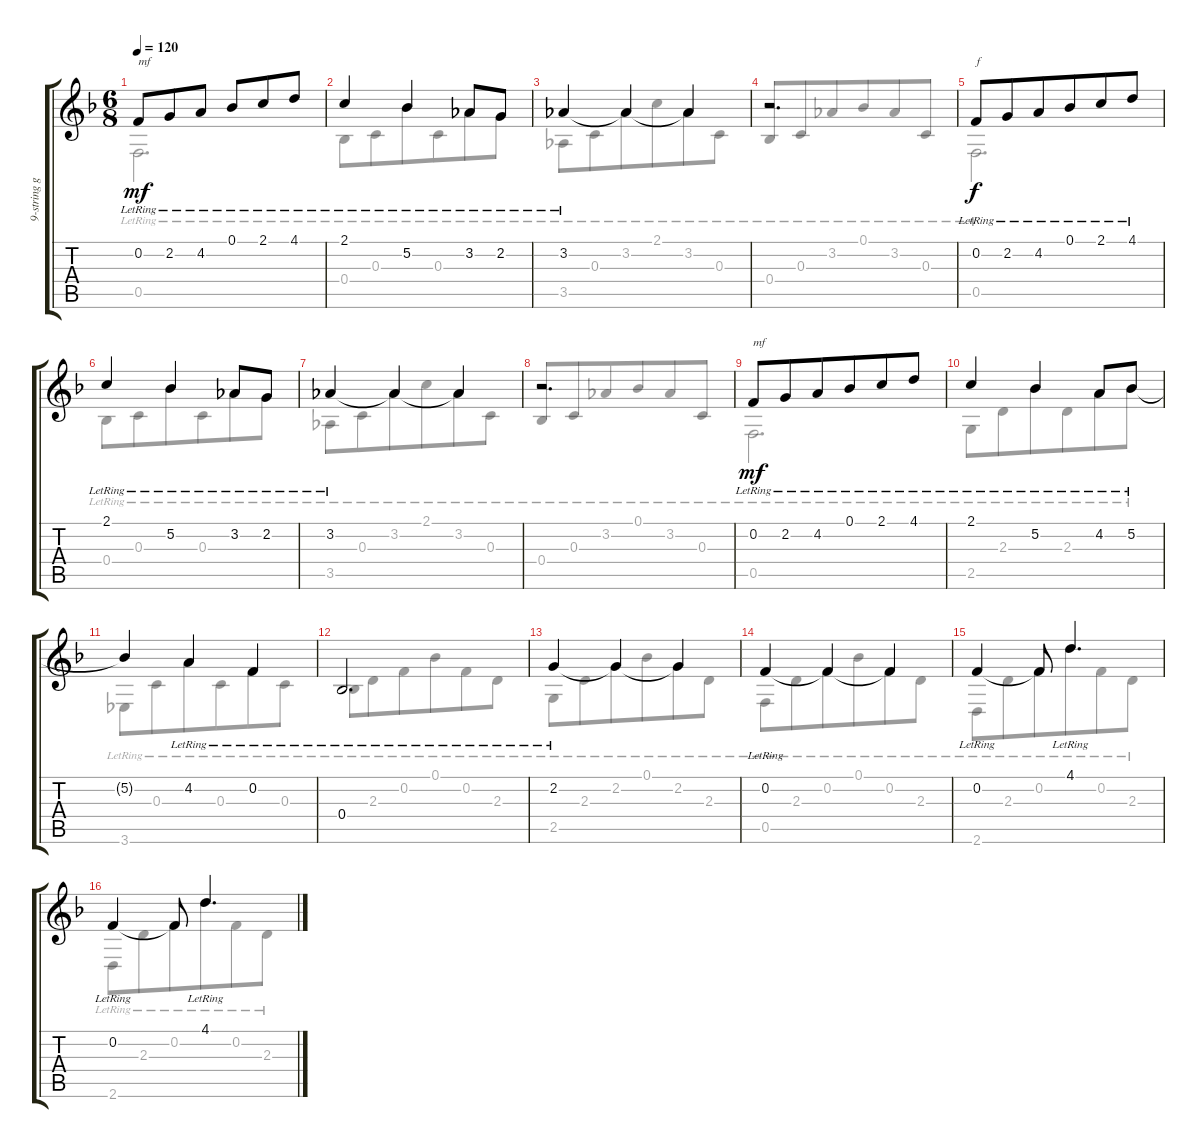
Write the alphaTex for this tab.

\track ("9-string guitar" "9-string g") {instrument acousticguitarsteel}
\staff {score tabs}
\tuning (Bb3 F3 C3 Bb2 F2 C2) {hide}
\voice
\ts (6 8)
\tempo 120
\clef g2
\ks f
0.2{lr}.8{txt "mf" dy mf} 2.2{lr}.8 4.2{lr}.8 0.1{lr}.8 2.1{lr}.8 4.1{lr}.8 |
2.1{lr}.4 5.2{lr}.4 3.2{lr}.8 2.2{lr}.8 |
3.2{lr}.4 3.2{t}.4 3.2{t}.4 |
r.2{d} |
0.2{lr}.8{txt "f" dy f} 2.2{lr}.8 4.2{lr}.8{beam merge} 0.1{lr}.8 2.1{lr}.8 4.1{lr}.8 |
2.1{lr}.4 5.2{lr}.4 3.2{lr}.8 2.2{lr}.8 |
3.2{lr}.4 3.2{t}.4 3.2{t}.4 |
r.2{d} |
0.2{lr}.8{txt "mf" dy mf} 2.2{lr}.8 4.2{lr}.8{beam merge} 0.1{lr}.8 2.1{lr}.8 4.1{lr}.8 |
2.1{lr}.4 5.2{lr}.4 4.2{lr}.8 5.2{lr}.8 |
5.2{t}.4 4.2{lr}.4 0.2{lr}.4 |
0.4{lr}.2{d} |
2.2{lr}.4 2.2{t}.4 2.2{t}.4 |
0.2{lr}.4 0.2{t}.4 0.2{t}.4 |
0.2{lr}.4 0.2{t}.8 4.1{lr}.4{d} |
0.2{lr}.4 0.2{t}.8 4.1{lr}.4{d}
\voice
\clef g2
\ottava regular
\simile none
\ks f
0.5{lr}.2{d dy mf} |
0.4{lr}.8 0.3{lr}.8 5.2{lr}.8{beam merge} 0.3{lr}.8 3.2{lr}.8 2.2{lr}.8 |
3.5{lr}.8 0.3{lr}.8 3.2{lr}.8{beam merge} 2.1{lr}.8 3.2{lr}.8 0.3{lr}.8 |
0.4{lr}.8{beam Up} 0.3{lr}.8{beam Up} 3.2{lr}.8{beam Up beam merge} 0.1{lr}.8{beam Up} 3.2{lr}.8{beam Up} 0.3{lr}.8{beam Up} |
0.5{lr}.2{d dy f} |
0.4{lr}.8 0.3{lr}.8 5.2{lr}.8{beam merge} 0.3{lr}.8 3.2{lr}.8 2.2{lr}.8 |
3.5{lr}.8 0.3{lr}.8 3.2{lr}.8{beam merge} 2.1{lr}.8 3.2{lr}.8 0.3{lr}.8 |
0.4{lr}.8{beam Up} 0.3{lr}.8{beam Up} 3.2{lr}.8{beam Up beam merge} 0.1{lr}.8{beam Up} 3.2{lr}.8{beam Up} 0.3{lr}.8{beam Up} |
0.5{lr}.2{d dy mf} |
2.5{lr}.8 2.3{lr}.8 5.2{lr}.8{beam merge} 2.3{lr}.8 4.2{lr}.8 5.2{lr}.8 |
3.6{lr}.8 0.3{lr}.8 4.2{lr}.8{beam merge} 0.3{lr}.8 0.2{lr}.8 0.3{lr}.8 |
0.4{lr}.8 2.3{lr}.8 0.2{lr}.8{beam merge} 0.1{lr}.8 0.2{lr}.8 2.3{lr}.8 |
2.5{lr}.8 2.3{lr}.8 2.2{lr}.8{beam merge} 0.1{lr}.8 2.2{lr}.8 2.3{lr}.8 |
0.5{lr}.8 2.3{lr}.8 0.2{lr}.8{beam merge} 0.1{lr}.8 0.2{lr}.8 2.3{lr}.8 |
2.6{lr}.8 2.3{lr}.8 0.2{lr}.8{beam merge} 4.1{lr}.8 0.2{lr}.8 2.3{lr}.8 |
2.6{lr}.8 2.3{lr}.8 0.2{lr}.8{beam merge} 4.1{lr}.8 0.2{lr}.8 2.3{lr}.8
